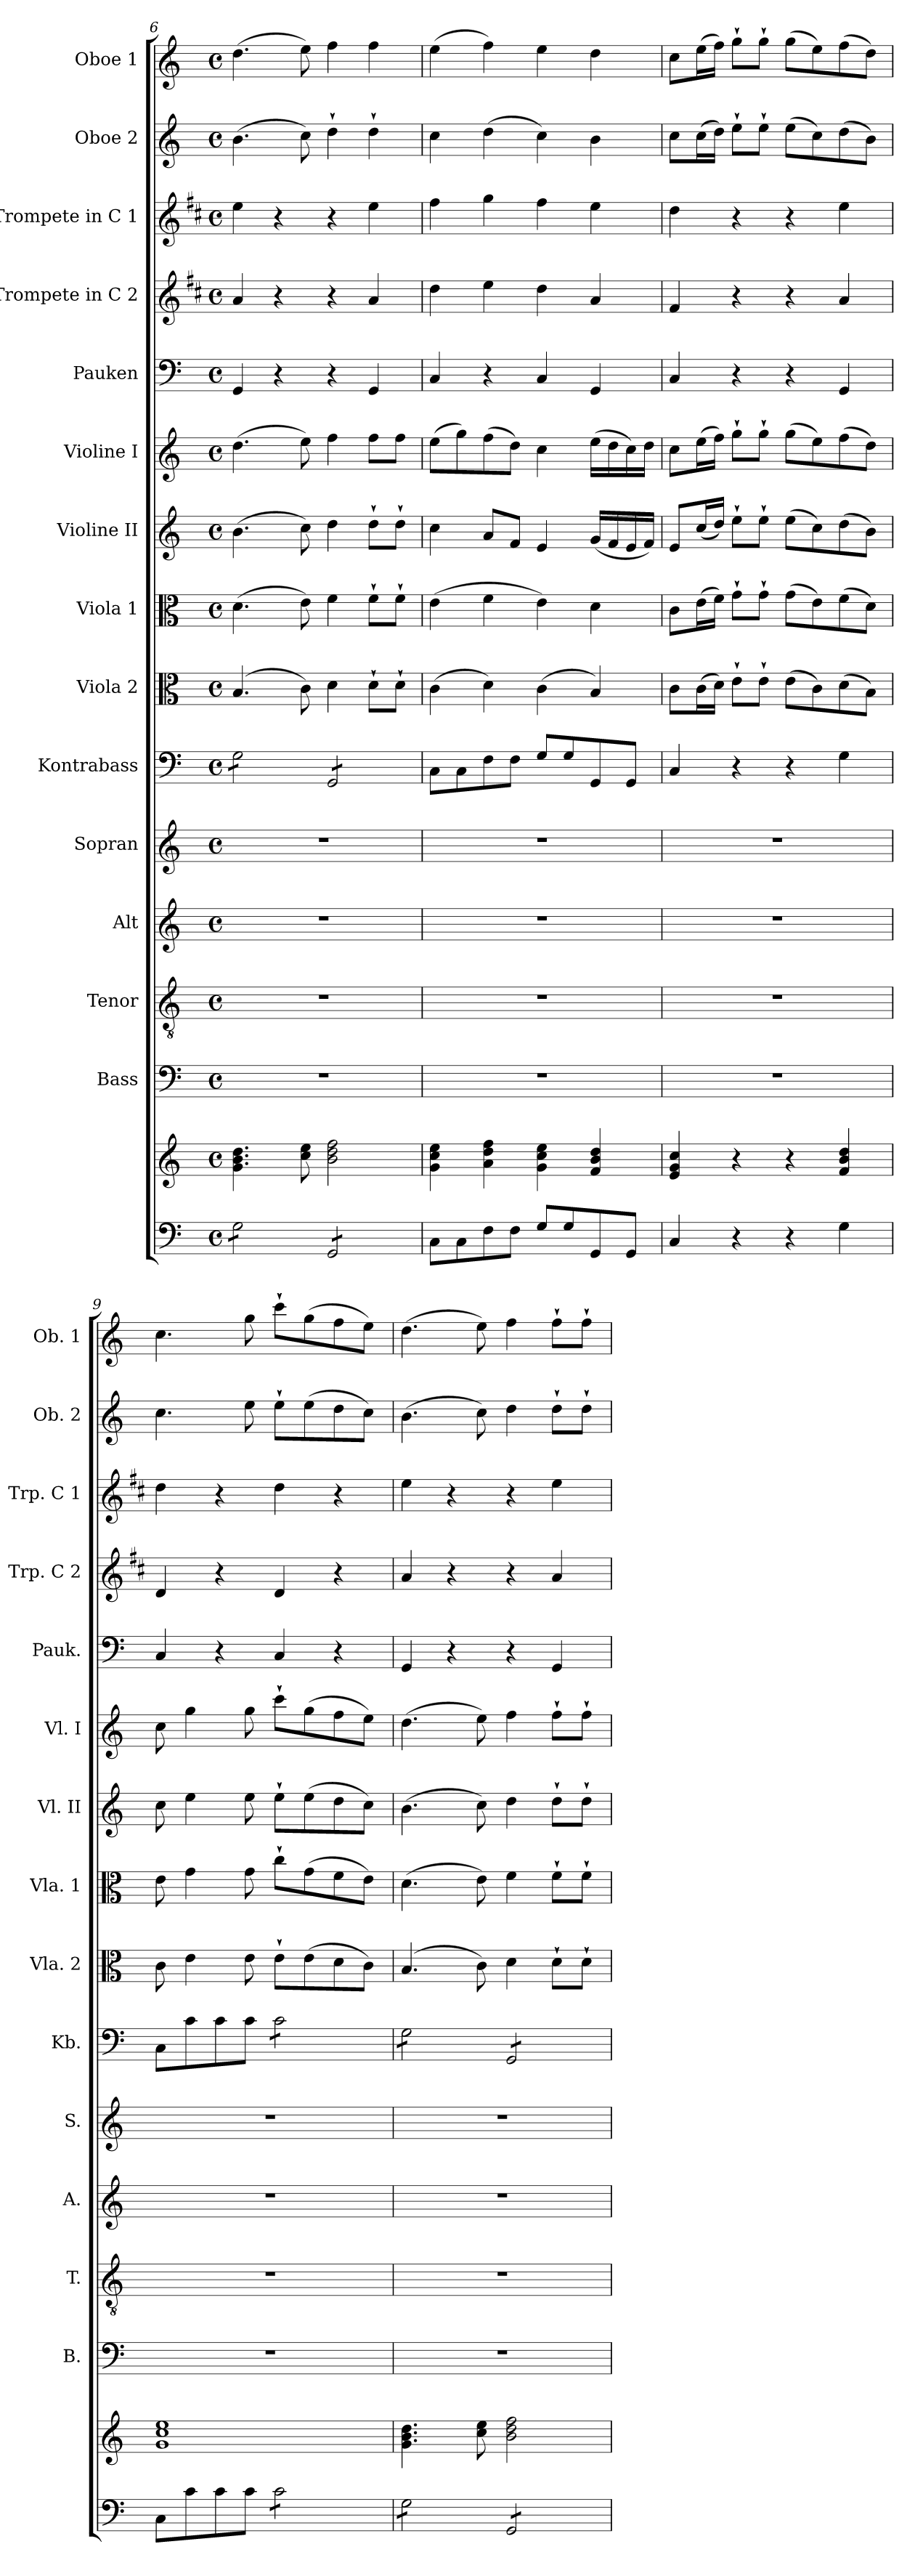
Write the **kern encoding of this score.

**kern	**kern	**kern	**kern	**kern	**kern	**kern	**kern	**kern	**kern	**kern	**kern	**kern	**kern	**kern	**kern
*part15	*part15	*part14	*part13	*part12	*part11	*part10	*part9	*part8	*part7	*part6	*part5	*part4	*part3	*part2	*part1
*staff16	*staff15	*staff14	*staff13	*staff12	*staff11	*staff10	*staff9	*staff8	*staff7	*staff6	*staff5	*staff4	*staff3	*staff2	*staff1
*	*	*I"Bass	*I"Tenor	*I"Alt	*I"Sopran	*I"Kontrabass	*I"Viola 2	*I"Viola 1	*I"Violine II	*I"Violine I	*I"Pauken	*I"Trompete in C 2	*I"Trompete in C 1	*I"Oboe 2	*I"Oboe 1
*	*	*I'B.	*I'T.	*I'A.	*I'S.	*I'Kb.	*I'Vla. 2	*I'Vla. 1	*I'Vl. II	*I'Vl. I	*I'Pauk.	*I'Trp. C 2	*I'Trp. C 1	*I'Ob. 2	*I'Ob. 1
!!LO:PB:g=z
*clefF4	*clefG2	*clefF4	*clefGv2	*clefG2	*clefG2	*clefF4	*clefC3	*clefC3	*clefG2	*clefG2	*clefF4	*clefG2	*clefG2	*clefG2	*clefG2
*	*	*	*	*	*	*ITrd7c12	*	*	*	*	*	*ITrd1c2	*ITrd1c2	*	*
*k[]	*k[]	*k[]	*k[]	*k[]	*k[]	*k[]	*k[]	*k[]	*k[]	*k[]	*k[]	*k[]	*k[]	*k[]	*k[]
*C:	*C:	*C:	*C:	*C:	*C:	*C:	*C:	*C:	*C:	*C:	*C:	*C:	*C:	*C:	*C:
*M4/4	*M4/4	*M4/4	*M4/4	*M4/4	*M4/4	*M4/4	*M4/4	*M4/4	*M4/4	*M4/4	*M4/4	*M4/4	*M4/4	*M4/4	*M4/4
*met(c)	*met(c)	*met(c)	*met(c)	*met(c)	*met(c)	*met(c)	*met(c)	*met(c)	*met(c)	*met(c)	*met(c)	*met(c)	*met(c)	*met(c)	*met(c)
=6	=6	=6	=6	=6	=6	=6	=6	=6	=6	=6	=6	=6	=6	=6	=6
*tremolo	*	*	*	*	*	*	*	*	*	*	*	*	*	*	*
*	*	*	*	*	*	*tremolo	*	*	*	*	*	*	*	*	*
8G\L	4.g\ 4.b\ 4.dd\	1r	1r	1r	1r	8GG\L	(4.B/	(>4.d\	(>4.b\	(>4.dd\	4GG/	4g/	4dd\	(>4.b\	(>4.dd\
8G\	.	.	.	.	.	8GG\	.	.	.	.	.	.	.	.	.
8G\	.	.	.	.	.	8GG\	.	.	.	.	4r	4r	4r	.	.
8G\J	8cc\ 8ee\	.	.	.	.	8GG\J	8c\)	8e\)	8cc\)	8ee\)	.	.	.	8cc\)	8ee\)
8GG/L	2b\ 2dd\ 2ff\	.	.	.	.	8GGG/L	4d\	4f\	4dd\	4ff\	4r	4r	4r	4dd`>\	4ff\
8GG/	.	.	.	.	.	8GGG/	.	.	.	.	.	.	.	.	.
8GG/	.	.	.	.	.	8GGG/	8d`>\L	8f`>\L	8dd`>\L	8ff\L	4GG/	4g/	4dd\	4dd`>\	4ff\
8GG/J	.	.	.	.	.	8GGG/J	8d`>\J	8f`>\J	8dd`>\J	8ff\J	.	.	.	.	.
*	*	*	*	*	*	*Xtremolo	*	*	*	*	*	*	*	*	*
*Xtremolo	*	*	*	*	*	*	*	*	*	*	*	*	*	*	*
=7	=7	=7	=7	=7	=7	=7	=7	=7	=7	=7	=7	=7	=7	=7	=7
8C\L	4g\ 4cc\ 4ee\	1r	1r	1r	1r	8CC\L	(>4c\	(>4e\	4cc\	(>8ee\L	4C/	4cc\	4ee\	4cc\	(>4ee\
8C\	.	.	.	.	.	8CC\	.	.	.	8gg\)	.	.	.	.	.
8F\	4a\ 4dd\ 4ff\	.	.	.	.	8FF\	4d\)	4f\	8a/L	(>8ff\	4r	4dd\	4ff\	(>4dd\	4ff\)
8F\J	.	.	.	.	.	8FF\J	.	.	8f/J	8dd\J)	.	.	.	.	.
8G/L	4g\ 4cc\ 4ee\	.	.	.	.	8GG/L	(>4c\	4e\)	4e/	4cc\	4C/	4cc\	4ee\	4cc\)	4ee\
8G/	.	.	.	.	.	8GG/	.	.	.	.	.	.	.	.	.
8GG/	4f/ 4b/ 4dd/	.	.	.	.	8GGG/	4B/)	4d\	(<16g/LL	(>16ee\LL	4GG/	4g/	4dd\	4b\	4dd\
.	.	.	.	.	.	.	.	.	16f/	16dd\	.	.	.	.	.
8GG/J	.	.	.	.	.	8GGG/J	.	.	16e/	16cc\)	.	.	.	.	.
.	.	.	.	.	.	.	.	.	16f/JJ)	16dd\JJ	.	.	.	.	.
=8	=8	=8	=8	=8	=8	=8	=8	=8	=8	=8	=8	=8	=8	=8	=8
4C/	4e/ 4g/ 4cc/	1r	1r	1r	1r	4CC/	8c\L	8c\L	8e/L	8cc\L	4C/	4e/	4cc\	8cc\L	8cc\L
.	.	.	.	.	.	.	(>16c\L	(>16e\L	(<16cc/L	(>16ee\L	.	.	.	(>16cc\L	(>16ee\L
.	.	.	.	.	.	.	16d\JJ)	16f\JJ)	16dd/JJ)	16ff\JJ)	.	.	.	16dd\JJ)	16ff\JJ)
4r	4r	.	.	.	.	4r	8e`>\L	8g`>\L	8ee`>\L	8gg`>\L	4r	4r	4r	8ee`>\L	8gg`>\L
.	.	.	.	.	.	.	8e`>\J	8g`>\J	8ee`>\J	8gg`>\J	.	.	.	8ee`>\J	8gg`>\J
4r	4r	.	.	.	.	4r	(>8e\L	(>8g\L	(>8ee\L	(>8gg\L	4r	4r	4r	(>8ee\L	(>8gg\L
.	.	.	.	.	.	.	8c\)	8e\)	8cc\)	8ee\)	.	.	.	8cc\)	8ee\)
4G\	4f/ 4b/ 4dd/	.	.	.	.	4GG\	(>8d\	(>8f\	(>8dd\	(>8ff\	4GG/	4g/	4dd\	(>8dd\	(>8ff\
.	.	.	.	.	.	.	8B\J)	8d\J)	8b\J)	8dd\J)	.	.	.	8b\J)	8dd\J)
=9	=9	=9	=9	=9	=9	=9	=9	=9	=9	=9	=9	=9	=9	=9	=9
8C\L	1g 1cc 1ee	1r	1r	1r	1r	8CC\L	8c\	8e\	8cc\	8cc\	4C/	4c/	4cc\	4.cc\	4.cc\
8c\	.	.	.	.	.	8C\	4e\	4g\	4ee\	4gg\	.	.	.	.	.
8c\	.	.	.	.	.	8C\	.	.	.	.	4r	4r	4r	.	.
8c\J	.	.	.	.	.	8C\J	8e\	8g\	8ee\	8gg\	.	.	.	8ee\	8gg\
*tremolo	*	*	*	*	*	*	*	*	*	*	*	*	*	*	*
*	*	*	*	*	*	*tremolo	*	*	*	*	*	*	*	*	*
8c\L	.	.	.	.	.	8C\L	8e`>\L	8cc`>\L	8ee`>\L	8ccc`>\L	4C/	4c/	4cc\	8ee`>\L	8ccc`>\L
8c\	.	.	.	.	.	8C\	(>8e\	(>8g\	(>8ee\	(>8gg\	.	.	.	(>8ee\	(>8gg\
8c\	.	.	.	.	.	8C\	8d\	8f\	8dd\	8ff\	4r	4r	4r	8dd\	8ff\
8c\J	.	.	.	.	.	8C\J	8c\J)	8e\J)	8cc\J)	8ee\J)	.	.	.	8cc\J)	8ee\J)
=10	=10	=10	=10	=10	=10	=10	=10	=10	=10	=10	=10	=10	=10	=10	=10
8G\L	4.g\ 4.b\ 4.dd\	1r	1r	1r	1r	8GG\L	(4.B/	(>4.d\	(>4.b\	(>4.dd\	4GG/	4g/	4dd\	(>4.b\	(>4.dd\
8G\	.	.	.	.	.	8GG\	.	.	.	.	.	.	.	.	.
8G\	.	.	.	.	.	8GG\	.	.	.	.	4r	4r	4r	.	.
8G\J	8cc\ 8ee\	.	.	.	.	8GG\J	8c\)	8e\)	8cc\)	8ee\)	.	.	.	8cc\)	8ee\)
8GG/L	2b\ 2dd\ 2ff\	.	.	.	.	8GGG/L	4d\	4f\	4dd\	4ff\	4r	4r	4r	4dd\	4ff\
8GG/	.	.	.	.	.	8GGG/	.	.	.	.	.	.	.	.	.
8GG/	.	.	.	.	.	8GGG/	8d`>\L	8f`>\L	8dd`>\L	8ff`>\L	4GG/	4g/	4dd\	8dd`>\L	8ff`>\L
8GG/J	.	.	.	.	.	8GGG/J	8d`>\J	8f`>\J	8dd`>\J	8ff`>\J	.	.	.	8dd`>\J	8ff`>\J
*	*	*	*	*	*	*Xtremolo	*	*	*	*	*	*	*	*	*
*Xtremolo	*	*	*	*	*	*	*	*	*	*	*	*	*	*	*
=	=	=	=	=	=	=	=	=	=	=	=	=	=	=	=
*-	*-	*-	*-	*-	*-	*-	*-	*-	*-	*-	*-	*-	*-	*-	*-
